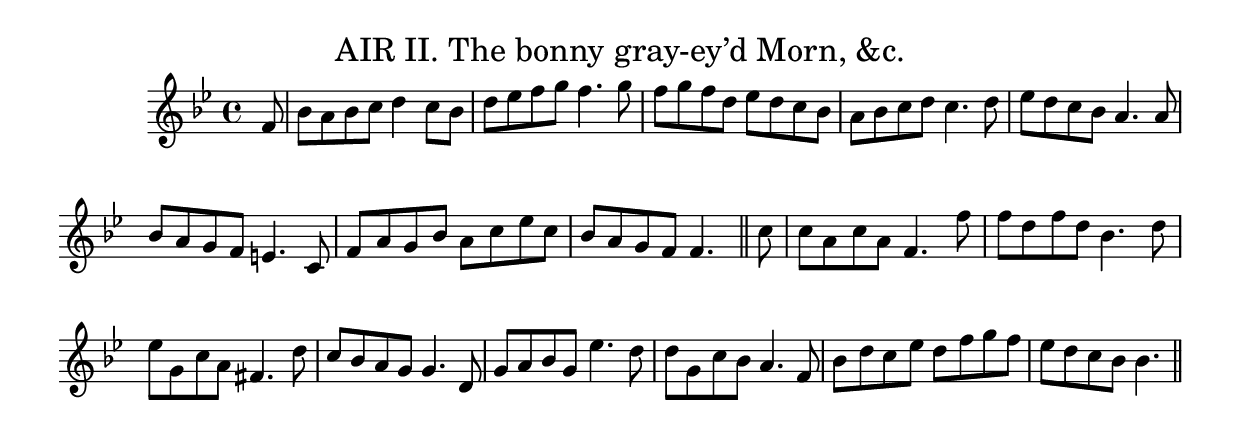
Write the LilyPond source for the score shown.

\version "2.10.25" 
\include "english.ly"

\header
  {title = \markup \smaller \normal-text
    {"AIR II. The bonny gray-ey’d Morn, &c."}
  }

\score
  {
  \new Staff
  \relative c'
  {
    \key bf \major
    \time 4/4
    \clef treble \partial 8
    f8 | bf8 a bf c d4 c8 bf | d8 ef f g f4. g8 | f8 g f d ef d c bf |
    a8 bf c d c4. d8 |  ef8 d c bf a4. a8 | bf8 a g f e4. c8 |
    f8 a g bf a c ef c | bf8 a g f f4. \bar "||" c'8 |
    c8 a c a f4. f'8 | f8 d f d bf4. d8 | ef8 g, c a fs4. d'8 |
    c8 bf a g g4. d8 | g8 a bf g ef'4. d8 | d8 g, c bf a4. f8 |
    bf8 d c ef d f g f | ef8 d c bf bf4.  \bar "||" 
    % both bars printed as repeats
    } 
  \layout
    { \context
      { \Score
        \remove Bar_number_engraver
       }
    }
  \midi
    { \context
       { \Score tempoWholesPerMinute = #(ly:make-moment 150 4) } 
    }
  } 

